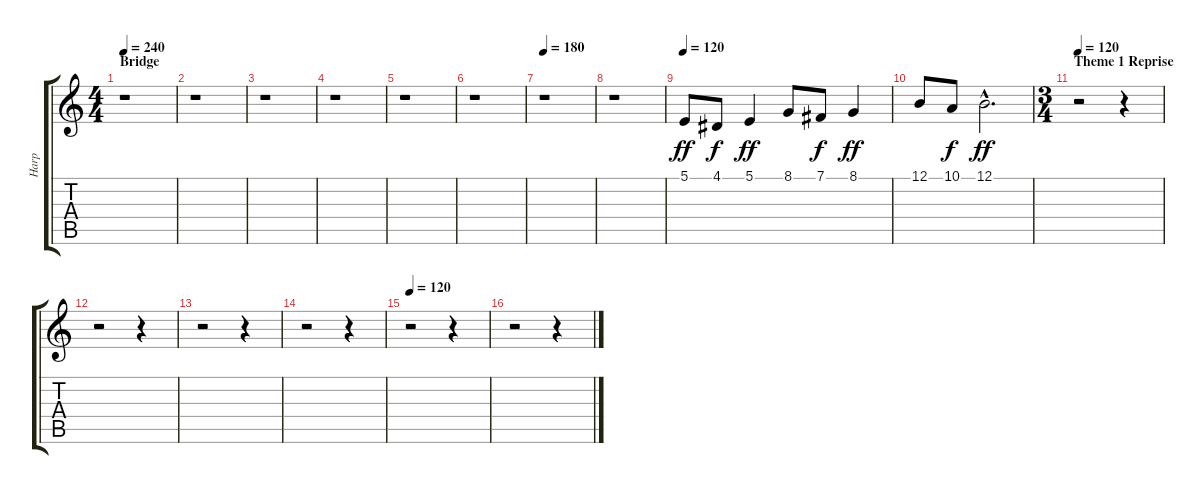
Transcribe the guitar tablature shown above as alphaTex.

\track ("Harp" "Harp") {instrument orchestralharp}
\staff {score tabs}
\tuning (B3 Gb3 D3 A2 E2 B1) {hide}
\ts (4 4)
\section ("" "Bridge")
\tempo 240
\clef g2
\ks c
r.1{dy f} |
r.1 |
r.1 |
r.1 |
r.1 |
r.1 |
\tempo 180
r.1 |
r.1 |
\tempo 120
5.1.8{dy ff} 4.1.8{dy f} 5.1.4{dy ff} 8.1.8 7.1.8{dy f} 8.1.4{dy ff} |
12.1.8 10.1.8{dy f} 12.1{hac}.2{d dy ff} |
\ts (3 4)
\section ("" "Theme 1 Reprise")
\tempo 120
r.2 r.4 |
r.2 r.4 |
r.2 r.4 |
r.2 r.4 |
\tempo 120
r.2 r.4 |
r.2 r.4
